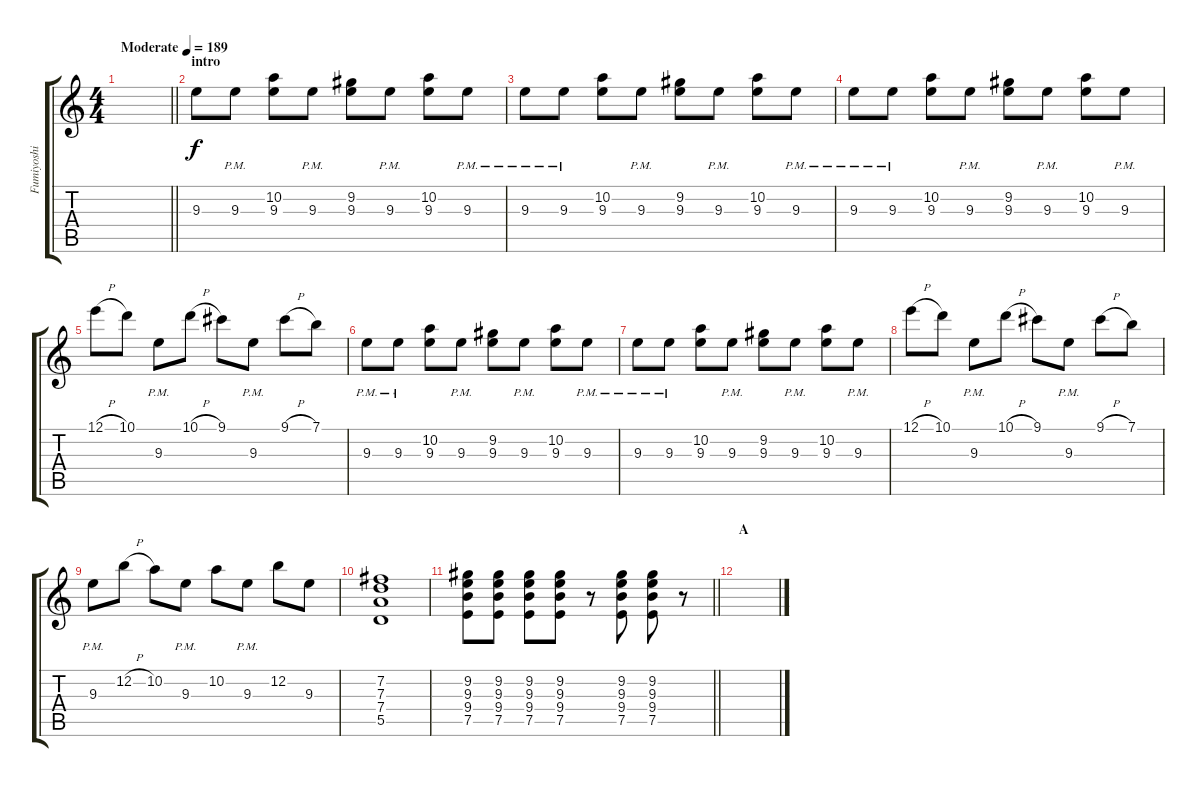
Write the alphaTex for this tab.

\track ("Fumiyoshi" "Fumiyoshi") {instrument overdrivenguitar}
\staff {score tabs}
\tuning (E4 B3 G3 D3 A2 E2) {hide}
\ts (4 4)
\tempo (189 "Moderate")
\clef g2
\barLineRight lightlight
\ks c
|
\section ("" "intro")
9.3.8 9.3{pm}.8 (10.2 9.3).8 9.3{pm}.8 (9.2 9.3).8 9.3{pm}.8 (10.2 9.3).8 9.3{pm}.8 |
9.3{pm}.8 9.3{pm}.8 (10.2 9.3).8 9.3{pm}.8 (9.2 9.3).8 9.3{pm}.8 (10.2 9.3).8 9.3{pm}.8 |
9.3{pm}.8 9.3{pm}.8 (10.2 9.3).8 9.3{pm}.8 (9.2 9.3).8 9.3{pm}.8 (10.2 9.3).8 9.3{pm}.8 |
12.1{h}.8 10.1.8 9.3{pm}.8 10.1{h}.8 9.1.8 9.3{pm}.8 9.1{h}.8 7.1.8 |
9.3{pm}.8 9.3{pm}.8 (10.2 9.3).8 9.3{pm}.8 (9.2 9.3).8 9.3{pm}.8 (10.2 9.3).8 9.3{pm}.8 |
9.3{pm}.8 9.3{pm}.8 (10.2 9.3).8 9.3{pm}.8 (9.2 9.3).8 9.3{pm}.8 (10.2 9.3).8 9.3{pm}.8 |
12.1{h}.8 10.1.8 9.3{pm}.8 10.1{h}.8 9.1.8 9.3{pm}.8 9.1{h}.8 7.1.8 |
9.3{pm}.8 12.2{h}.8 10.2.8 9.3{pm}.8 10.2.8 9.3{pm}.8 12.2.8 9.3.8 |
(7.2 7.3 7.4 5.5).1 |
\barLineRight lightlight
(9.2 9.3 9.4 7.5).8 (9.2 9.3 9.4 7.5).8 (9.2 9.3 9.4 7.5).8 (9.2 9.3 9.4 7.5).8 r.8 (9.2 9.3 9.4 7.5).8 (9.2 9.3 9.4 7.5).8 r.8 |
\section ("" "A")
